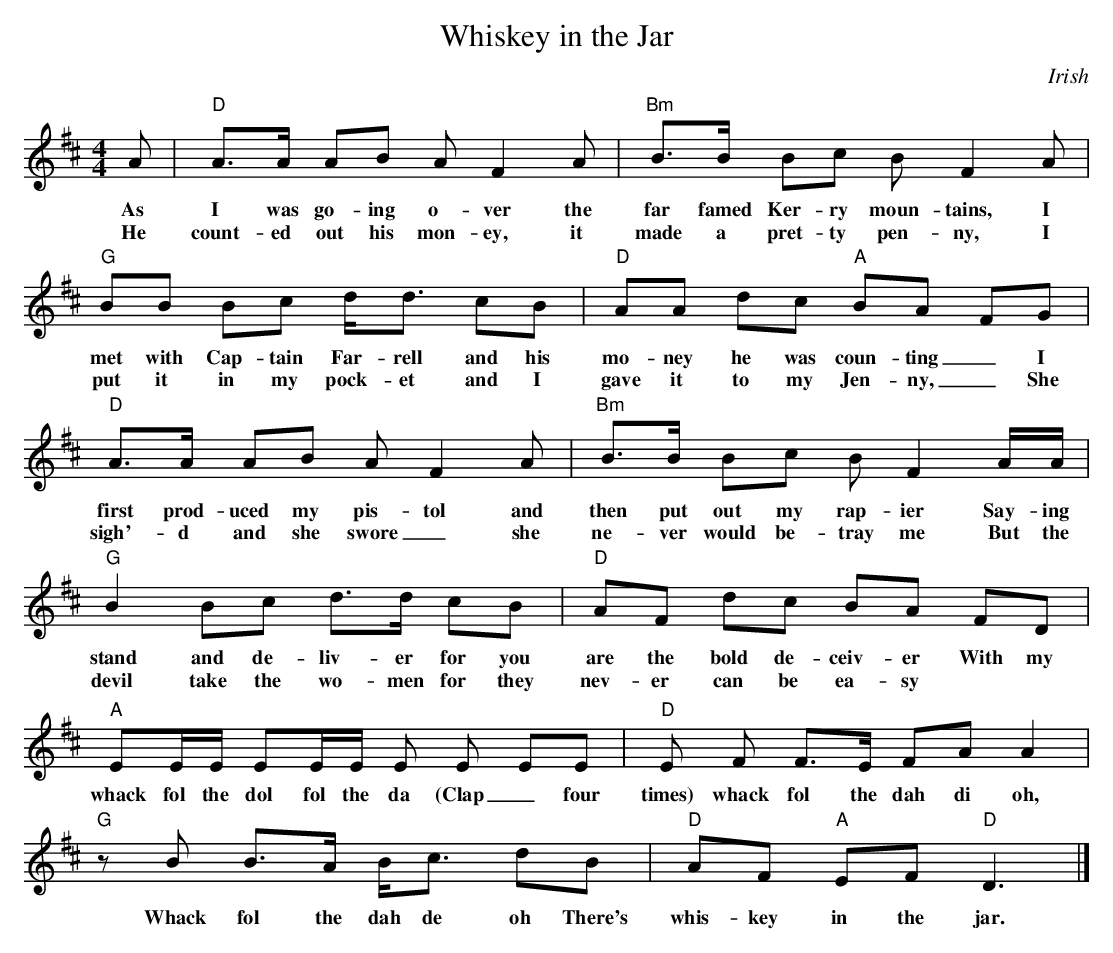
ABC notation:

X:1
T:Whiskey in the Jar
C:Irish
M:4/4
L:1/8
K:D major
A | "D"A>A AB A F2 A | "Bm"B>B Bc B F2 A |
w:As I was go-ing o-ver the far famed Ker-ry moun-tains, I
w:He count-ed out his mon-ey, it made a pret-ty pen-ny, I
"G"BB Bc d<d cB | "D"AA dc "A"BA FG |
w:met with Cap-tain Far-rell and his mo-ney he was coun-ting_ I
w:put it in my pock-et and I gave it to my Jen-ny,_ She
"D"A>A AB A F2 A | "Bm"B>B Bc B F2 A/A/ |
w:first prod-uced my pis-tol and then put out my rap-ier Say-ing
w:sigh'-d and she swore_ she ne-ver would be-tray me But the
"G"B2 Bc d>d cB | "D"AF dc BA FD |
w:stand and de-liv-er for you are the bold de-ceiv-er With my
w:devil take the wo-men for they nev-er can be ea-sy * *
"A"EE/E/ EE/E/ E E EE | "D"E F F>E FA A2 |
w:whack fol the dol fol the da (Clap_ four times) whack fol the dah di oh,
"G"z B B>A B<c dB | "D"AF "A"EF "D"D3 |]
w:Whack fol the dah de oh There's whis-key in the jar.
